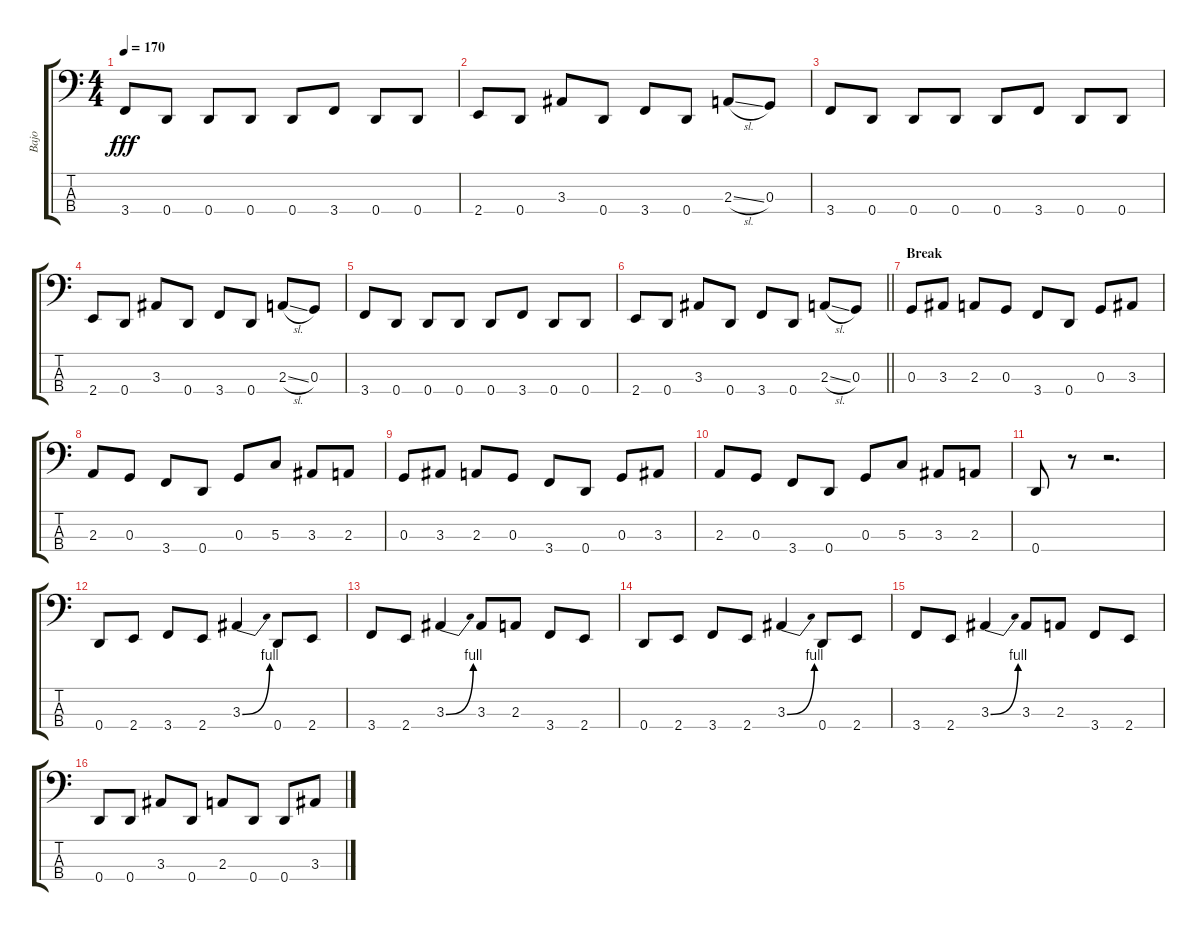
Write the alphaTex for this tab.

\track ("Bajo" "Bajo") {instrument electricbasspick}
\staff {score tabs}
\tuning (F2 C2 G1 D1) {hide}
\ts (4 4)
\tempo 170
\clef f4
\ks c
3.4.8{dy fff} 0.4.8 0.4.8 0.4.8 0.4.8 3.4.8 0.4.8 0.4.8 |
2.4.8 0.4.8 3.3.8 0.4.8 3.4.8 0.4.8 2.3{sl}.8 0.3.8 |
3.4.8 0.4.8 0.4.8 0.4.8 0.4.8 3.4.8 0.4.8 0.4.8 |
2.4.8 0.4.8 3.3.8 0.4.8 3.4.8 0.4.8 2.3{sl}.8 0.3.8 |
3.4.8 0.4.8 0.4.8 0.4.8 0.4.8 3.4.8 0.4.8 0.4.8 |
\barLineRight lightlight
2.4.8 0.4.8 3.3.8 0.4.8 3.4.8 0.4.8 2.3{sl}.8 0.3.8 |
\section ("" "Break")
0.3.8 3.3.8 2.3.8 0.3.8 3.4.8 0.4.8 0.3.8 3.3.8 |
2.3.8 0.3.8 3.4.8 0.4.8 0.3.8 5.3.8 3.3.8 2.3.8 |
0.3.8 3.3.8 2.3.8 0.3.8 3.4.8 0.4.8 0.3.8 3.3.8 |
2.3.8 0.3.8 3.4.8 0.4.8 0.3.8 5.3.8 3.3.8 2.3.8 |
0.4.8 r.8 r.2{d} |
0.4.8 2.4.8 3.4.8 2.4.8 3.3{be (bend 0 0 60 4)}.4 0.4.8 2.4.8 |
3.4.8 2.4.8 3.3{be (bend 0 0 60 4)}.4 3.3.8 2.3.8 3.4.8 2.4.8 |
0.4.8 2.4.8 3.4.8 2.4.8 3.3{be (bend 0 0 60 4)}.4 0.4.8 2.4.8 |
3.4.8 2.4.8 3.3{be (bend 0 0 60 4)}.4 3.3.8 2.3.8 3.4.8 2.4.8 |
0.4.8 0.4.8 3.3.8 0.4.8 2.3.8 0.4.8 0.4.8 3.3.8
